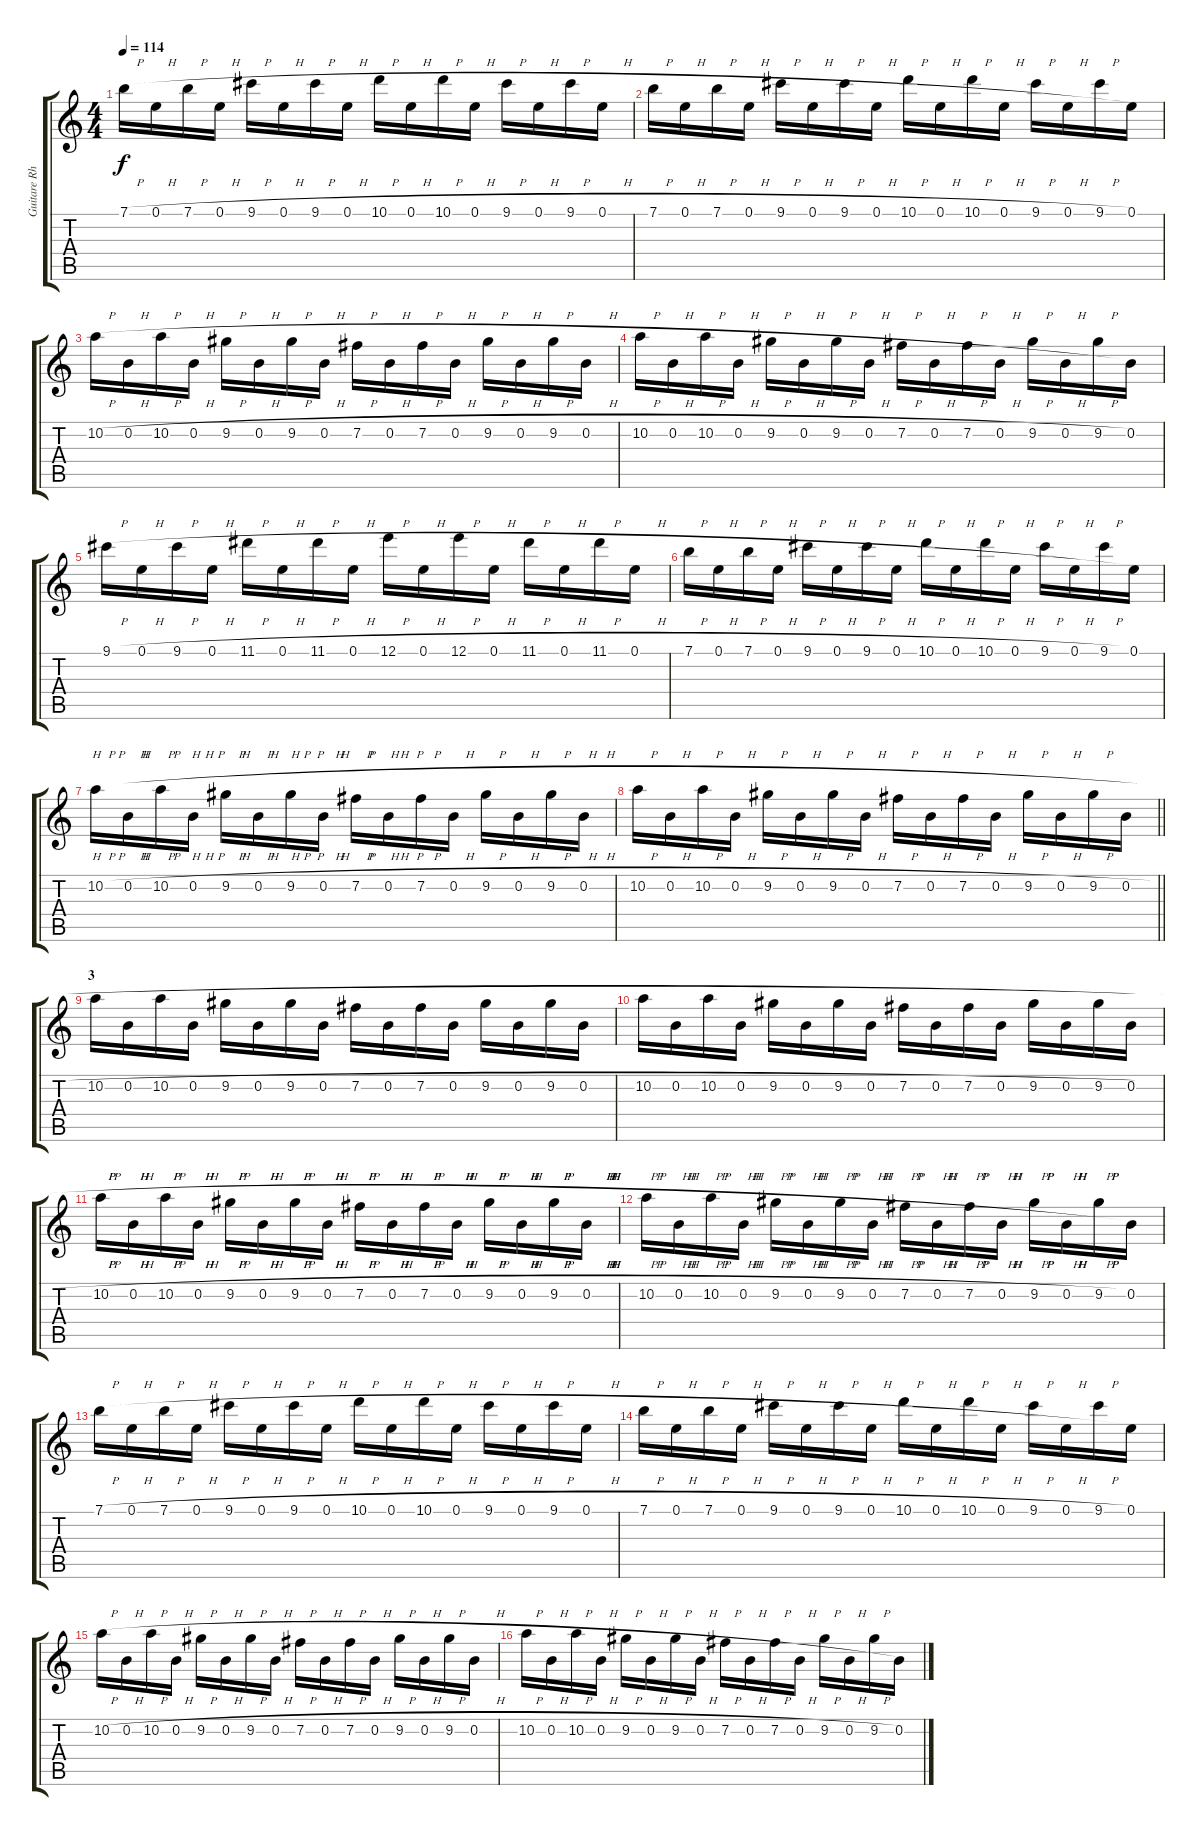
\track ("Guitare Rhytmique 2" "Guitare Rh") {instrument distortionguitar}
\staff {score tabs}
\tuning (E4 B3 G3 D3 A2 E2) {hide}
\ts (4 4)
\tempo 114
\clef g2
\ks c
7.1{h}.16{dy f} 0.1{h}.16 7.1{h}.16 0.1{h}.16 9.1{h}.16 0.1{h}.16 9.1{h}.16 0.1{h}.16 10.1{h}.16 0.1{h}.16 10.1{h}.16 0.1{h}.16 9.1{h}.16 0.1{h}.16 9.1{h}.16 0.1{h}.16 |
7.1{h}.16 0.1{h}.16 7.1{h}.16 0.1{h}.16 9.1{h}.16 0.1{h}.16 9.1{h}.16 0.1{h}.16 10.1{h}.16 0.1{h}.16 10.1{h}.16 0.1{h}.16 9.1{h}.16 0.1{h}.16 9.1{h}.16 0.1.16 |
10.2{h}.16 0.2{h}.16 10.2{h}.16 0.2{h}.16 9.2{h}.16 0.2{h}.16 9.2{h}.16 0.2{h}.16 7.2{h}.16 0.2{h}.16 7.2{h}.16 0.2{h}.16 9.2{h}.16 0.2{h}.16 9.2{h}.16 0.2{h}.16 |
10.2{h}.16 0.2{h}.16 10.2{h}.16 0.2{h}.16 9.2{h}.16 0.2{h}.16 9.2{h}.16 0.2{h}.16 7.2{h}.16 0.2{h}.16 7.2{h}.16 0.2{h}.16 9.2{h}.16 0.2{h}.16 9.2{h}.16 0.2.16 |
9.1{h}.16 0.1{h}.16 9.1{h}.16 0.1{h}.16 11.1{h}.16 0.1{h}.16 11.1{h}.16 0.1{h}.16 12.1{h}.16 0.1{h}.16 12.1{h}.16 0.1{h}.16 11.1{h}.16 0.1{h}.16 11.1{h}.16 0.1{h}.16 |
7.1{h}.16 0.1{h}.16 7.1{h}.16 0.1{h}.16 9.1{h}.16 0.1{h}.16 9.1{h}.16 0.1{h}.16 10.1{h}.16 0.1{h}.16 10.1{h}.16 0.1{h}.16 9.1{h}.16 0.1{h}.16 9.1{h}.16 0.1.16 |
10.2{h}.16 0.2{h}.16 10.2{h}.16 0.2{h}.16 9.2{h}.16 0.2{h}.16 9.2{h}.16 0.2{h}.16 7.2{h}.16 0.2{h}.16 7.2{h}.16 0.2{h}.16 9.2{h}.16 0.2{h}.16 9.2{h}.16 0.2{h}.16 |
\barLineRight lightlight
10.2{h}.16 0.2{h}.16 10.2{h}.16 0.2{h}.16 9.2{h}.16 0.2{h}.16 9.2{h}.16 0.2{h}.16 7.2{h}.16 0.2{h}.16 7.2{h}.16 0.2{h}.16 9.2{h}.16 0.2{h}.16 9.2{h}.16 0.2{h}.16 |
\section ("" "3")
10.2{h}.16 0.2{h}.16 10.2{h}.16 0.2{h}.16 9.2{h}.16 0.2{h}.16 9.2{h}.16 0.2{h}.16 7.2{h}.16 0.2{h}.16 7.2{h}.16 0.2{h}.16 9.2{h}.16 0.2{h}.16 9.2{h}.16 0.2{h}.16 |
10.2{h}.16 0.2{h}.16 10.2{h}.16 0.2{h}.16 9.2{h}.16 0.2{h}.16 9.2{h}.16 0.2{h}.16 7.2{h}.16 0.2{h}.16 7.2{h}.16 0.2{h}.16 9.2{h}.16 0.2{h}.16 9.2{h}.16 0.2{h}.16 |
10.2{h}.16 0.2{h}.16 10.2{h}.16 0.2{h}.16 9.2{h}.16 0.2{h}.16 9.2{h}.16 0.2{h}.16 7.2{h}.16 0.2{h}.16 7.2{h}.16 0.2{h}.16 9.2{h}.16 0.2{h}.16 9.2{h}.16 0.2{h}.16 |
10.2{h}.16 0.2{h}.16 10.2{h}.16 0.2{h}.16 9.2{h}.16 0.2{h}.16 9.2{h}.16 0.2{h}.16 7.2{h}.16 0.2{h}.16 7.2{h}.16 0.2{h}.16 9.2{h}.16 0.2{h}.16 9.2{h}.16 0.2.16 |
7.1{h}.16 0.1{h}.16 7.1{h}.16 0.1{h}.16 9.1{h}.16 0.1{h}.16 9.1{h}.16 0.1{h}.16 10.1{h}.16 0.1{h}.16 10.1{h}.16 0.1{h}.16 9.1{h}.16 0.1{h}.16 9.1{h}.16 0.1{h}.16 |
7.1{h}.16 0.1{h}.16 7.1{h}.16 0.1{h}.16 9.1{h}.16 0.1{h}.16 9.1{h}.16 0.1{h}.16 10.1{h}.16 0.1{h}.16 10.1{h}.16 0.1{h}.16 9.1{h}.16 0.1{h}.16 9.1{h}.16 0.1.16 |
10.2{h}.16 0.2{h}.16 10.2{h}.16 0.2{h}.16 9.2{h}.16 0.2{h}.16 9.2{h}.16 0.2{h}.16 7.2{h}.16 0.2{h}.16 7.2{h}.16 0.2{h}.16 9.2{h}.16 0.2{h}.16 9.2{h}.16 0.2{h}.16 |
10.2{h}.16 0.2{h}.16 10.2{h}.16 0.2{h}.16 9.2{h}.16 0.2{h}.16 9.2{h}.16 0.2{h}.16 7.2{h}.16 0.2{h}.16 7.2{h}.16 0.2{h}.16 9.2{h}.16 0.2{h}.16 9.2{h}.16 0.2.16
